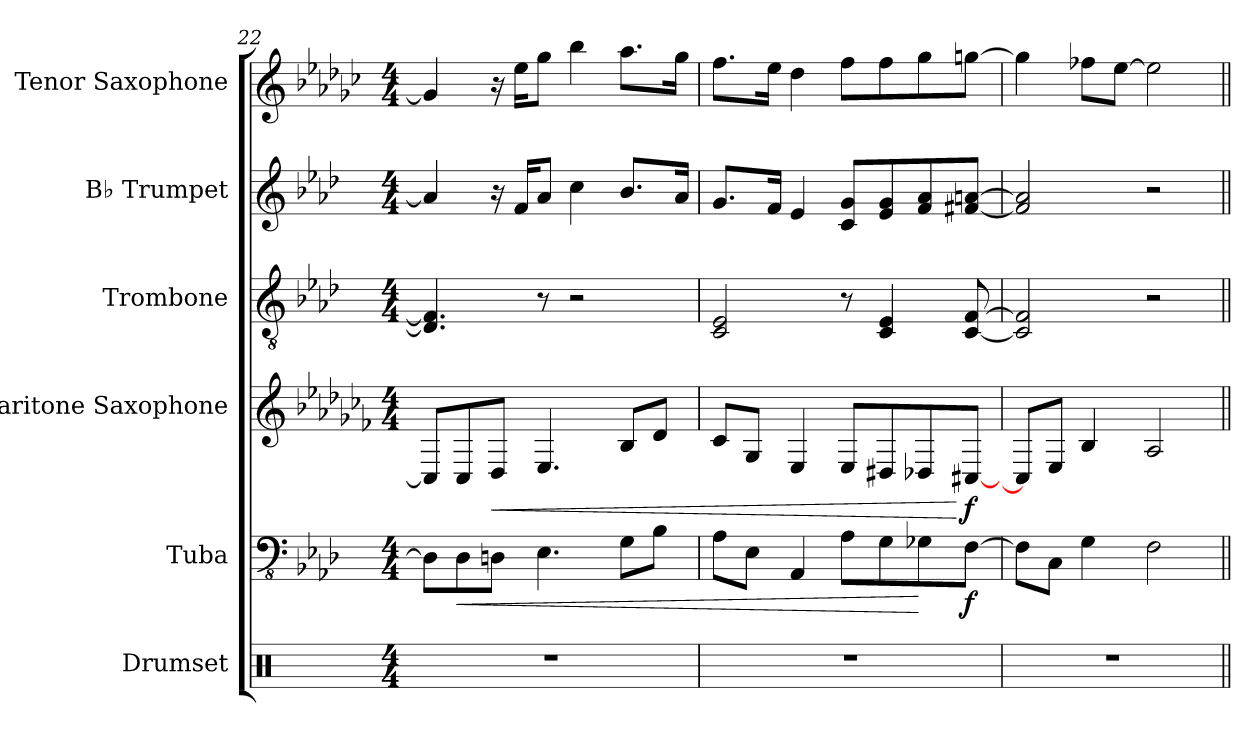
**kern	**kern	**dynam	**kern	**dynam	**kern	**kern	**kern
*part6	*part5	*part5	*part4	*part4	*part3	*part2	*part1
*staff6	*staff5	*staff5	*staff4	*staff4	*staff3	*staff2	*staff1
*I"Drumset	*I"Tuba	*	*I"Baritone Saxophone	*	*I"Trombone	*I"B♭ Trumpet	*I"Tenor Saxophone
*I'Drs.	*I'Tba.	*	*I'Bar. Sax.	*	*I'Tbn.	*I'B♭ Tpt.	*I'T. Sax.
*clefX	*clefFv4	*	*clefG2	*	*clefGv2	*clefG2	*clefG2
*	*	*	*ITrd12c21	*	*ITrd1c2	*ITrd1c2	*ITrd8c14
*k[]	*k[b-e-a-d-]	*	*k[b-e-a-d-g-c-f-]	*	*k[b-e-a-d-g-c-]	*k[b-e-a-d-g-c-]	*k[b-e-a-d-g-c-]
*M4/4	*M4/4	*	*M4/4	*	*M4/4	*M4/4	*M4/4
=22	=22	=22	=22	=22	=22	=22	=22
1r	8DD-L]	.	8CC-L]	.	4.C-] 4.E-]	4g-]	4G-]
!	!	!LO:HP:b	!	!	!	!	!
.	8DD-	<	8CC-	.	.	.	.
!	!	!	!	!LO:HP:b	!	!	!
.	8DDnJ	.	8DD-J	<	.	16r	16r
.	.	.	.	.	.	16e-KL	16e-KL
.	4.EE-	.	4.EE-	.	8r	8g-J	8g-J
.	.	.	.	.	2r	4b-	4b-
.	8GGL	.	8BB-L	.	.	8.a-L	8.a-L
.	8BB-J	.	8D-J	.	.	.	.
.	.	.	.	.	.	16g-Jk	16g-Jk
=23	=23	=23	=23	=23	=23	=23	=23
1r	8AA-L	.	8C-L	.	2BB- 2D-	8.fL	8.fL
.	8EE-J	.	8GG-J	.	.	.	.
.	.	.	.	.	.	16e-Jk	16e-Jk
.	4AAA-	.	4EE-	.	.	4d-	4d-
.	8AA-L	.	8EE-L	.	8r	8B- 8fL	8fL
.	8GG	.	8DD#X	.	4BB- 4D-	8d- 8f	8f
.	8GG-X	[	8DD-X	.	.	8e- 8g-	8g-
!	!	!LO:DY:b	!	!LO:DY:n=1:b	!	!	!
.	[8FFJ	f	[8CC#XJ	[ f	[8BB- [8E-	[8en [8gnJ	[8gnJ
=24	=24	=24	=24	=24	=24	=24	=24
1r	8FFL]	.	8CCL]	.	2BB-] 2E-]	2e] 2g]	4g]
.	8CCJ	.	8EE-J	.	.	.	.
.	4GG	.	4BB-	.	.	.	8f-XL
.	.	.	.	.	.	.	[8e-J
.	2FF	.	2AA-	.	2r	2r	2e-]
=||	=||	=||	=||	=||	=||	=||	=||
*-	*-	*-	*-	*-	*-	*-	*-
